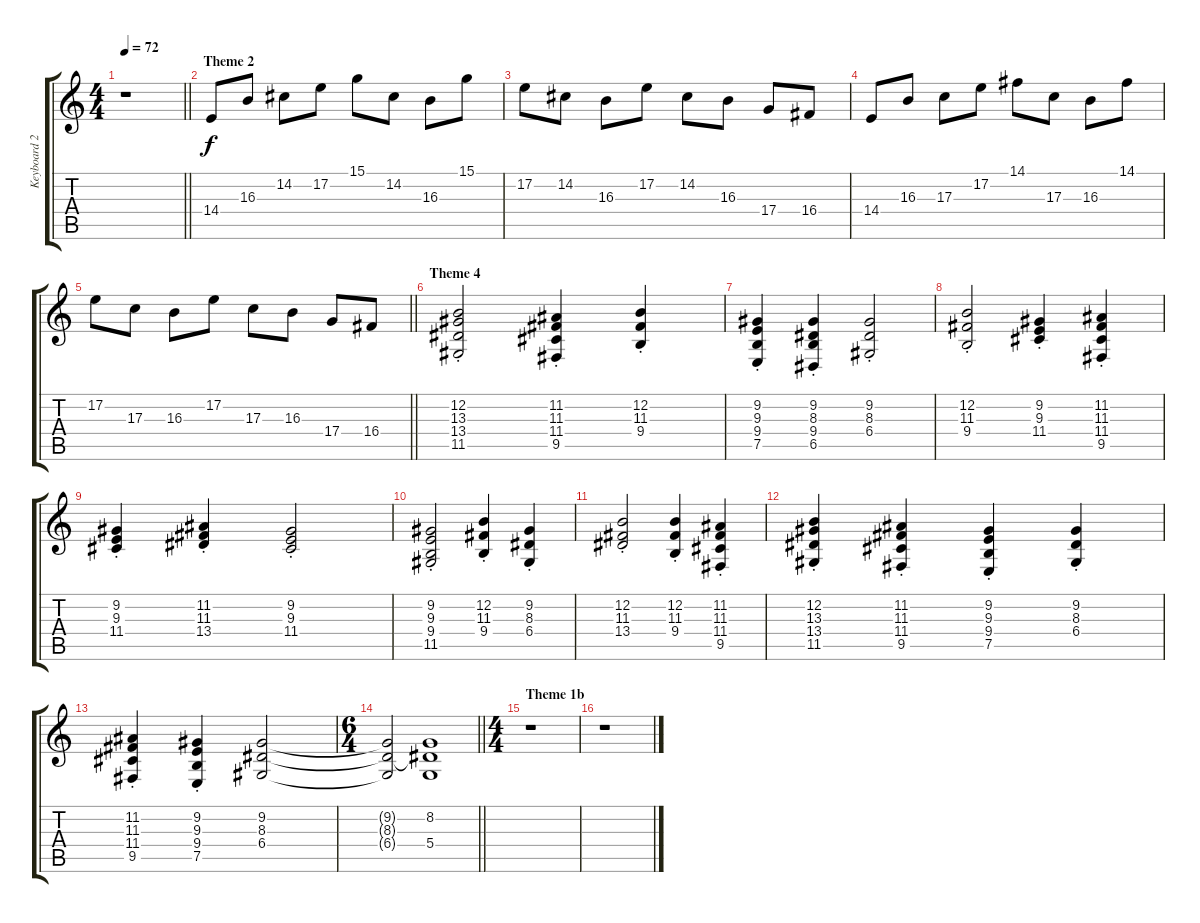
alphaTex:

\track ("Keyboard 2" "Keyboard 2") {instrument koto}
\staff {score tabs}
\tuning (E4 B3 G3 D3 A2 E2) {hide}
\ts (4 4)
\tempo 72
\clef g2
\barLineRight lightlight
\ks aminor
r.1{dy f} |
\section ("" "Theme 2")
14.4.8{volume 13 instrument koto} 16.3.8 14.2.8 17.2.8 15.1.8 14.2.8 16.3.8 15.1.8 |
17.2.8 14.2.8 16.3.8 17.2.8 14.2.8 16.3.8 17.4.8 16.4.8 |
14.4.8 16.3.8 17.3.8 17.2.8 14.1.8 17.3.8 16.3.8 14.1.8 |
\barLineRight lightlight
17.2.8 17.3.8 16.3.8 17.2.8 17.3.8 16.3.8 17.4.8 16.4.8 |
\section ("" "Theme 4")
(12.2{st} 13.3{st} 13.4{st} 11.5{st}).2{instrument tremolostrings} (11.2{st} 11.3{st} 11.4{st} 9.5{st}).4 (12.2{st} 11.3{st} 9.4{st}).4 |
(9.2{st} 9.3{st} 9.4{st} 7.5{st}).4 (9.2{st} 8.3{st} 9.4{st} 6.5{st}).4 (9.2{st} 8.3{st} 6.4{st}).2 |
(12.2{st} 11.3{st} 9.4{st}).2 (9.2{st} 9.3{st} 11.4{st}).4 (11.2{st} 11.3{st} 11.4{st} 9.5{st}).4 |
(9.2{st} 9.3{st} 11.4{st}).4 (11.2{st} 11.3{st} 13.4{st}).4 (9.2{st} 9.3{st} 11.4{st}).2 |
(9.2{st} 9.3{st} 9.4{st} 11.5{st}).2 (12.2{st} 11.3{st} 9.4{st}).4 (9.2{st} 8.3{st} 6.4{st}).4 |
(12.2{st} 11.3{st} 13.4{st}).2 (12.2{st} 11.3{st} 9.4{st}).4 (11.2{st} 11.3{st} 11.4{st} 9.5{st}).4 |
(12.2{st} 13.3{st} 13.4{st} 11.5{st}).4 (11.2{st} 11.3{st} 11.4{st} 9.5{st}).4 (9.2{st} 9.3{st} 9.4{st} 7.5{st}).4 (9.2{st} 8.3{st} 6.4{st}).4 |
(11.2{st} 11.3{st} 11.4{st} 9.5{st}).4 (9.2{st} 9.3{st} 9.4{st} 7.5{st}).4 (9.2 8.3 6.4).2 |
\ts (6 4)
\barLineRight lightlight
(9.2{t} 8.3{t} 6.4{t}).2 (8.2 8.3{t} 5.4).1 |
\ts (4 4)
\section ("" "Theme 1b")
r.1 |
r.1
